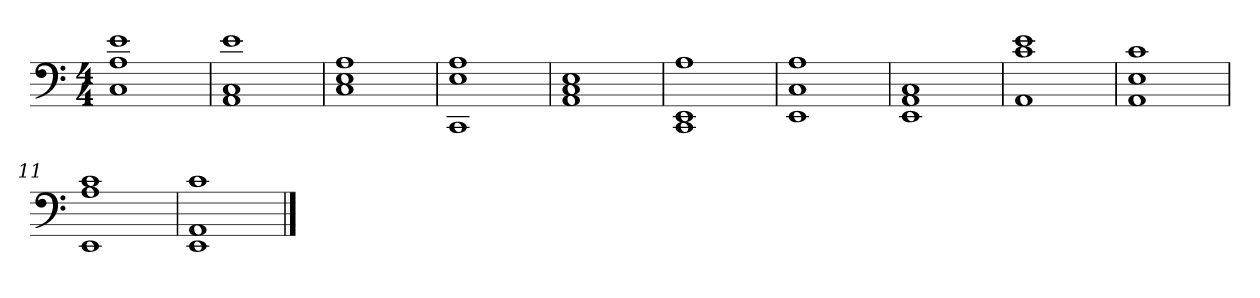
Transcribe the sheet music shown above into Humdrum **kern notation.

**kern
*part1
*staff1
*clefF4
*k[]
*M4/4
=1
1C 1A 1e
=2
1AA 1C 1e
=3
1C 1E 1A
=4
1CC 1E 1A
=5
1AA 1C 1E
=6
1CC 1EE 1A
=7
1EE 1C 1A
=8
1EE 1AA 1C
=9
1AA 1c 1e
=10
1AA 1E 1c
=11
1EE 1A 1c
=12
1EE 1AA 1c
==
*-
